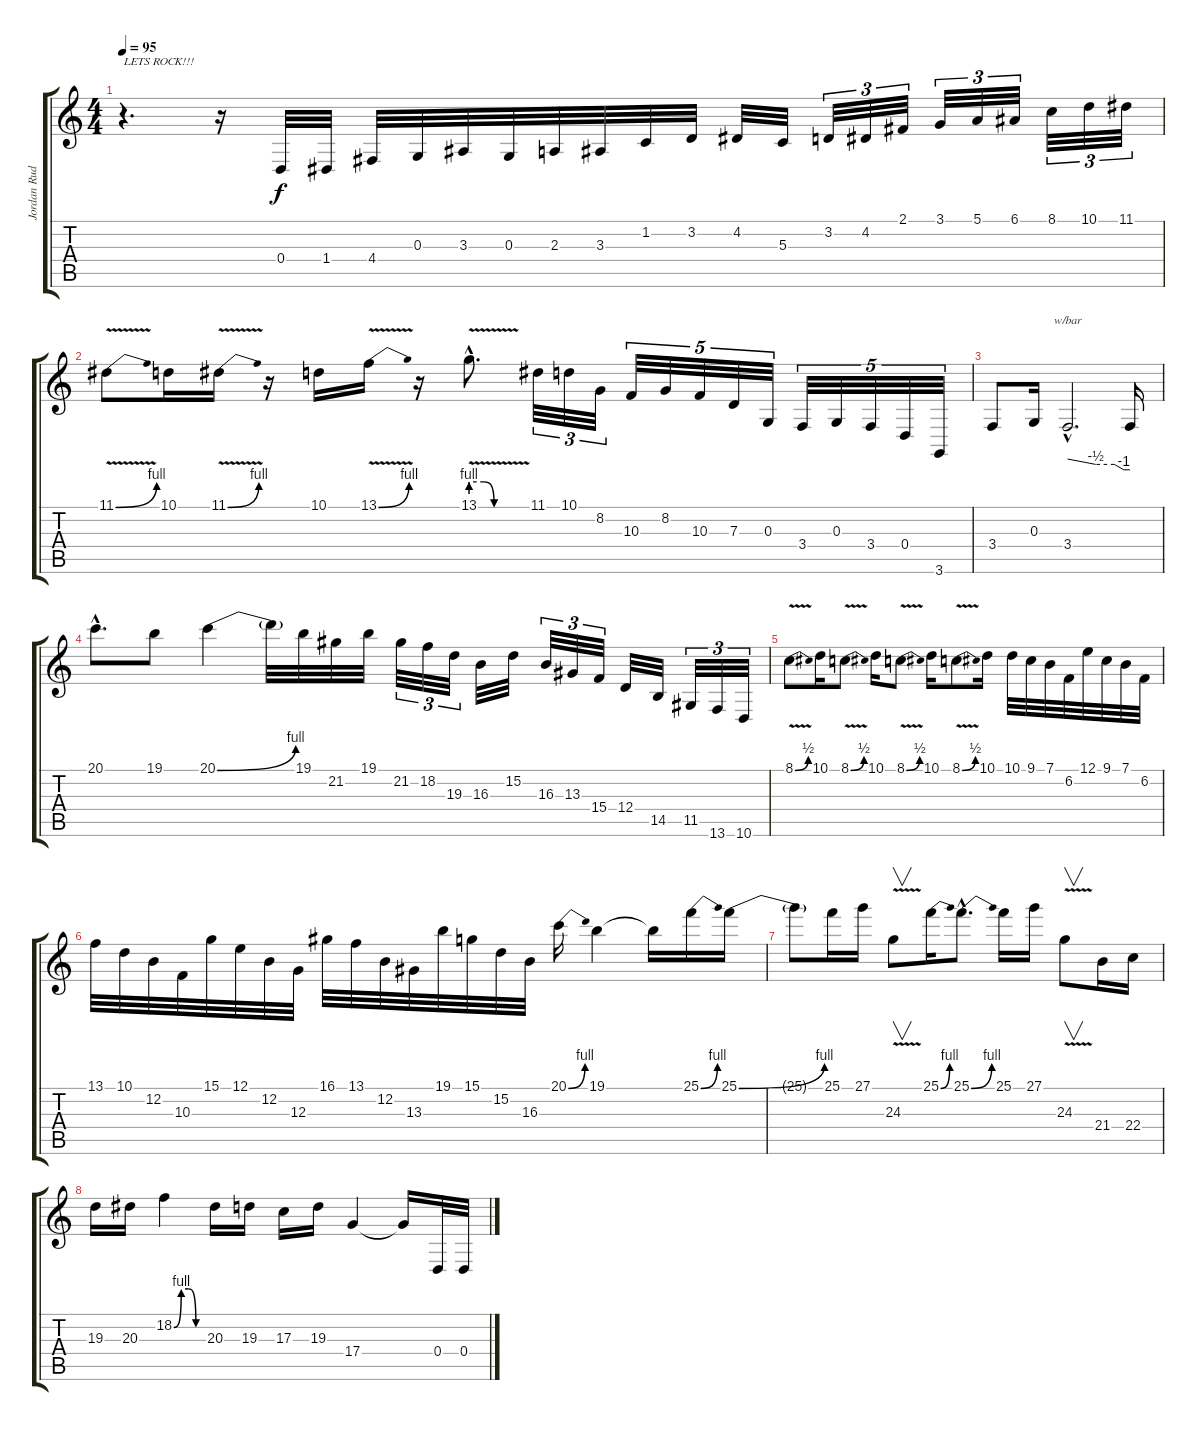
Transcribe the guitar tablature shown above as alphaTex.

\track ("Jordan Rudess" "Jordan Rud") {instrument sitar}
\staff {score tabs}
\tuning (E4 B3 G3 D3 A2 E2) {hide}
\ts (4 4)
\tempo 95
\clef g2
\ks c
r.4{d txt "LETS ROCK!!!" dy f volume 16 instrument lead2sawtooth} r.16 0.4.32 1.4.32 4.4.32 0.3.32 3.3.32 0.3.32 2.3.32 3.3.32 1.2.32 3.2.32 4.2.32 5.3.32 3.2.32{tu (3 2)} 4.2.32{tu (3 2)} 2.1.32{tu (3 2)} 3.1.32{tu (3 2)} 5.1.32{tu (3 2)} 6.1.32{tu (3 2)} 8.1.32{tu (3 2)} 10.1.32{tu (3 2)} 11.1.32{tu (3 2)} |
11.1{be (bend 0 0 60 4) v}.8 10.1.16 11.1{be (bend 0 0 60 4) v}.16 r.16 10.1.16 13.1{be (bend 0 0 60 4) v}.16 r.16 13.1{be (custom 0 4 14 4 25 0 40 0 60 0) v hac}.8{d} 11.1.32{tu (3 2)} 10.1.32{tu (3 2)} 8.2.32{tu (3 2)} 10.3.32{tu (5 4)} 8.2.32{tu (5 4)} 10.3.32{tu (5 4)} 7.3.32{tu (5 4)} 0.3.32{tu (5 4)} 3.4.32{tu (5 4)} 0.3.32{tu (5 4)} 3.4.32{tu (5 4)} 0.4.32{tu (5 4)} 3.6.32{tu (5 4)} |
3.4.8 0.3.16 3.4{hac}.2{d tbe (custom default 0 0 27 -2 45 -2 54 -4 60 -4)} 3.4{t}.16 |
20.1{hac}.8{d} 19.1.8 20.1{be (bend 0 0 60 4)}.4 20.1{t}.32 19.1.32 21.2.32 19.1.32 21.2.32{tu (3 2)} 18.2.32{tu (3 2)} 19.3.32{tu (3 2)} 16.3.32 15.2.32 16.3.32{tu (3 2)} 13.3.32{tu (3 2)} 15.4.32{tu (3 2)} 12.4.32 14.5.32 11.5.32{tu (3 2)} 13.6.32{tu (3 2)} 10.6.32{tu (3 2)} |
8.1{be (bend 0 0 60 2) v}.8 10.1.16 8.1{be (bend 0 0 60 2) v}.8 10.1.16 8.1{be (bend 0 0 60 2) v}.8 10.1.16 8.1{be (bend 0 0 60 2) v}.8 10.1.16 10.1.32 9.1.32 7.1.32 6.2.32 12.1.32 9.1.32 7.1.32 6.2.32 |
13.1.32 10.1.32 12.2.32 10.3.32 15.1.32 12.1.32 12.2.32 12.3.32 16.1.32 13.1.32 12.2.32 13.3.32 19.1.32 15.1.32 15.2.32 16.3.32 20.1{be (bend 0 0 60 4)}.16 19.1.4 19.1{t}.16 25.1{be (bend 0 0 60 4)}.16 25.1{be (bend 0 0 60 4)}.16 |
25.1{t}.8 25.1.16 27.1.16 24.3{v}.8{v} 25.1{be (bend 0 0 60 4)}.16 25.1{be (bend 0 0 60 4) hac}.8{d} 25.1.16 27.1.16 24.3{v}.8{v} 21.4.16 22.4.16 |
19.3.16 20.3.16 18.2{be (custom 0 0 15 4 30 4 45 0 60 0)}.4 20.3.16 19.3.16 17.3.16 19.3.16 17.4.4 17.4{t}.16 0.4.32 0.4.32
